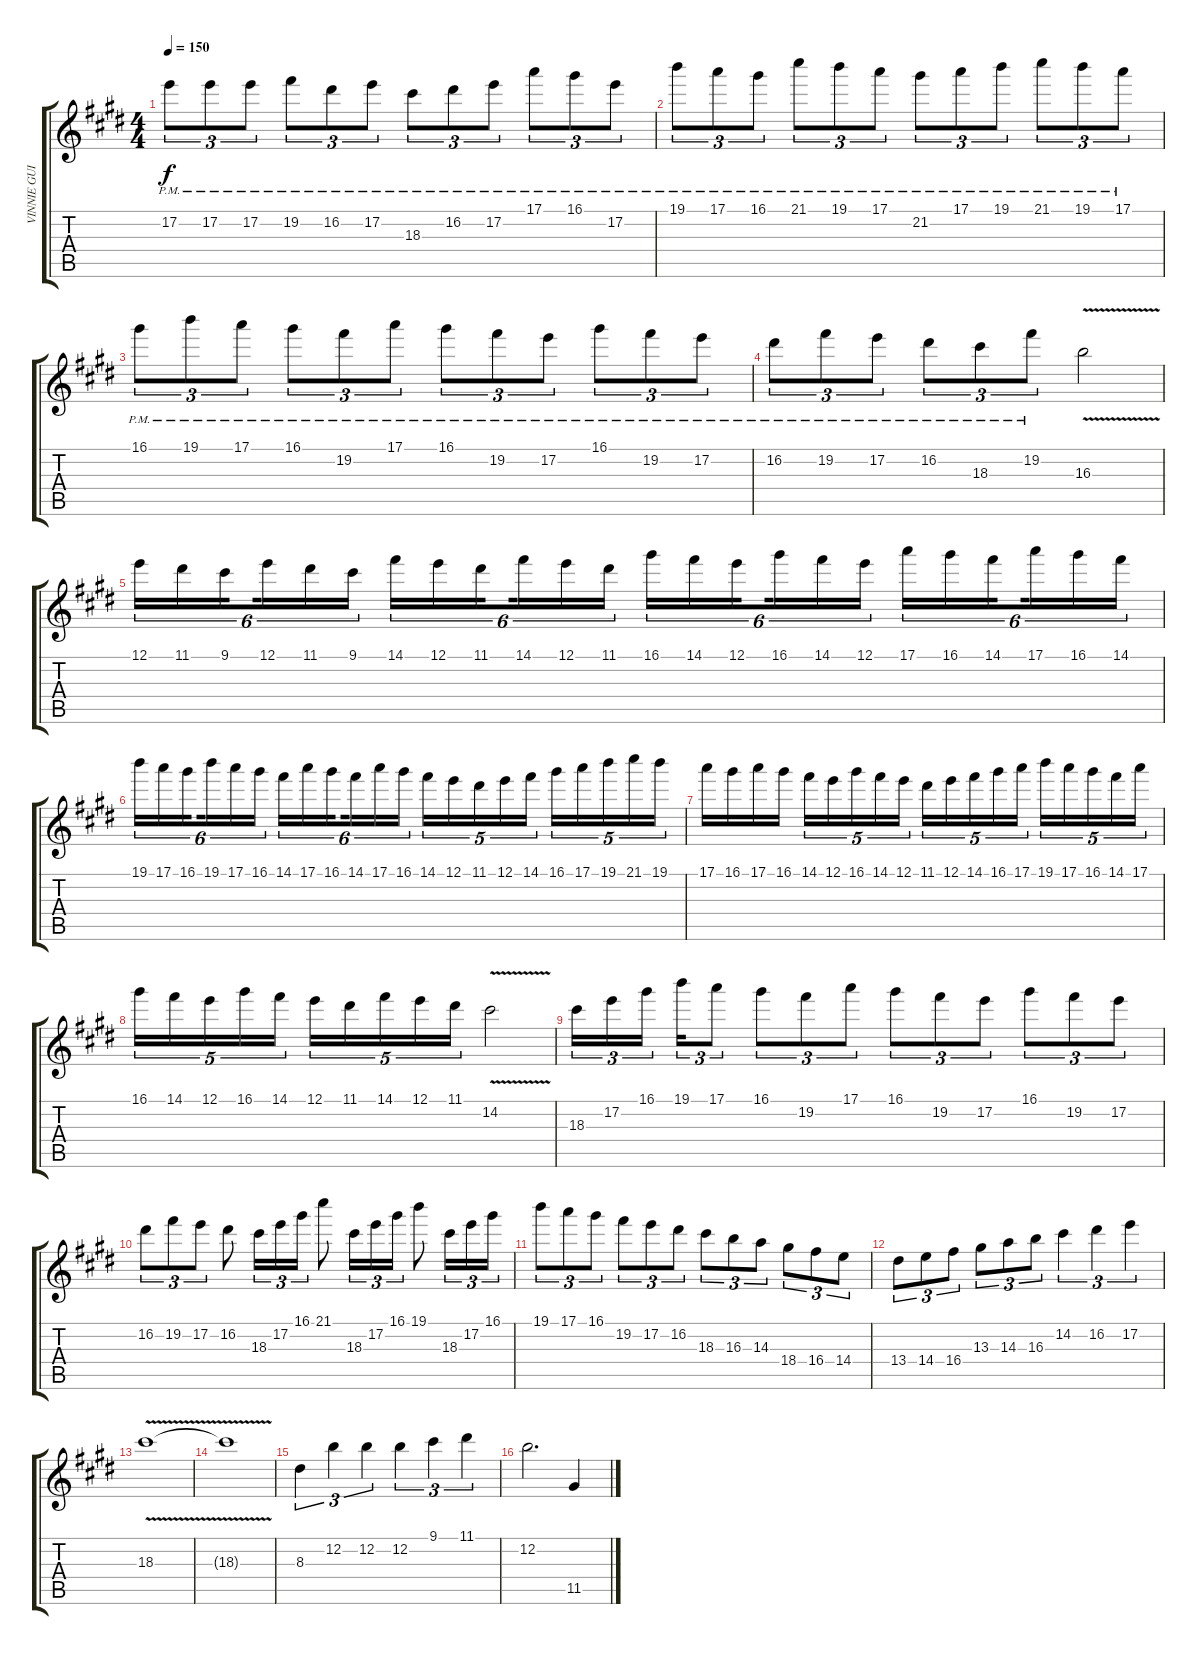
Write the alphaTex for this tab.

\track ("VINNIE GUITAR 1" "VINNIE GUI") {instrument overdrivenguitar}
\staff {score tabs}
\tuning (E4 B3 G3 D3 A2 E2) {hide}
\ts (4 4)
\tempo 150
\clef g2
\ks e
17.2{pm}.8{tu (3 2) dy f} 17.2{pm}.8{tu (3 2)} 17.2{pm}.8{tu (3 2)} 19.2{pm}.8{tu (3 2)} 16.2{pm}.8{tu (3 2)} 17.2{pm}.8{tu (3 2)} 18.3{pm}.8{tu (3 2)} 16.2{pm}.8{tu (3 2)} 17.2{pm}.8{tu (3 2)} 17.1{pm}.8{tu (3 2)} 16.1{pm}.8{tu (3 2)} 17.2{pm}.8{tu (3 2)} |
19.1{pm}.8{tu (3 2)} 17.1{pm}.8{tu (3 2)} 16.1{pm}.8{tu (3 2)} 21.1{pm}.8{tu (3 2)} 19.1{pm}.8{tu (3 2)} 17.1{pm}.8{tu (3 2)} 21.2{pm}.8{tu (3 2)} 17.1{pm}.8{tu (3 2)} 19.1{pm}.8{tu (3 2)} 21.1{pm}.8{tu (3 2)} 19.1{pm}.8{tu (3 2)} 17.1{pm}.8{tu (3 2)} |
16.1{pm}.8{tu (3 2)} 19.1{pm}.8{tu (3 2)} 17.1{pm}.8{tu (3 2)} 16.1{pm}.8{tu (3 2)} 19.2{pm}.8{tu (3 2)} 17.1{pm}.8{tu (3 2)} 16.1{pm}.8{tu (3 2)} 19.2{pm}.8{tu (3 2)} 17.2{pm}.8{tu (3 2)} 16.1{pm}.8{tu (3 2)} 19.2{pm}.8{tu (3 2)} 17.2{pm}.8{tu (3 2)} |
16.2{pm}.8{tu (3 2)} 19.2{pm}.8{tu (3 2)} 17.2{pm}.8{tu (3 2)} 16.2{pm}.8{tu (3 2)} 18.3{pm}.8{tu (3 2)} 19.2{pm}.8{tu (3 2)} 16.3{v}.2 |
12.1.16{tu (6 4)} 11.1.16{tu (6 4)} 9.1.16{tu (6 4) beam splitsecondary} 12.1.16{tu (6 4)} 11.1.16{tu (6 4)} 9.1.16{tu (6 4)} 14.1.16{tu (6 4)} 12.1.16{tu (6 4)} 11.1.16{tu (6 4) beam splitsecondary} 14.1.16{tu (6 4)} 12.1.16{tu (6 4)} 11.1.16{tu (6 4)} 16.1.16{tu (6 4)} 14.1.16{tu (6 4)} 12.1.16{tu (6 4) beam splitsecondary} 16.1.16{tu (6 4)} 14.1.16{tu (6 4)} 12.1.16{tu (6 4)} 17.1.16{tu (6 4)} 16.1.16{tu (6 4)} 14.1.16{tu (6 4) beam splitsecondary} 17.1.16{tu (6 4)} 16.1.16{tu (6 4)} 14.1.16{tu (6 4)} |
19.1.16{tu (6 4)} 17.1.16{tu (6 4)} 16.1.16{tu (6 4) beam splitsecondary} 19.1.16{tu (6 4)} 17.1.16{tu (6 4)} 16.1.16{tu (6 4)} 14.1.16{tu (6 4)} 17.1.16{tu (6 4)} 16.1.16{tu (6 4) beam splitsecondary} 14.1.16{tu (6 4)} 17.1.16{tu (6 4)} 16.1.16{tu (6 4)} 14.1.16{tu (5 4)} 12.1.16{tu (5 4)} 11.1.16{tu (5 4)} 12.1.16{tu (5 4)} 14.1.16{tu (5 4)} 16.1.16{tu (5 4)} 17.1.16{tu (5 4)} 19.1.16{tu (5 4)} 21.1.16{tu (5 4)} 19.1.16{tu (5 4)} |
17.1.16 16.1.16 17.1.16 16.1.16 14.1.16{tu (5 4)} 12.1.16{tu (5 4)} 16.1.16{tu (5 4)} 14.1.16{tu (5 4)} 12.1.16{tu (5 4)} 11.1.16{tu (5 4)} 12.1.16{tu (5 4)} 14.1.16{tu (5 4)} 16.1.16{tu (5 4)} 17.1.16{tu (5 4)} 19.1.16{tu (5 4)} 17.1.16{tu (5 4)} 16.1.16{tu (5 4)} 14.1.16{tu (5 4)} 17.1.16{tu (5 4)} |
16.1.16{tu (5 4)} 14.1.16{tu (5 4)} 12.1.16{tu (5 4)} 16.1.16{tu (5 4)} 14.1.16{tu (5 4)} 12.1.16{tu (5 4)} 11.1.16{tu (5 4)} 14.1.16{tu (5 4)} 12.1.16{tu (5 4)} 11.1.16{tu (5 4)} 14.2{v}.2 |
18.3.16{tu (3 2)} 17.2.16{tu (3 2)} 16.1.16{tu (3 2) beam splitsecondary} 19.1.16{tu (3 2)} 17.1.8{tu (3 2)} 16.1.8{tu (3 2)} 19.2.8{tu (3 2)} 17.1.8{tu (3 2)} 16.1.8{tu (3 2)} 19.2.8{tu (3 2)} 17.2.8{tu (3 2)} 16.1.8{tu (3 2)} 19.2.8{tu (3 2)} 17.2.8{tu (3 2)} |
16.2.8{tu (3 2)} 19.2.8{tu (3 2)} 17.2.8{tu (3 2)} 16.2.8 18.3.16{tu (3 2)} 17.2.16{tu (3 2)} 16.1.16{tu (3 2)} 21.1.8 18.3.16{tu (3 2)} 17.2.16{tu (3 2)} 16.1.16{tu (3 2)} 19.1.8 18.3.16{tu (3 2)} 17.2.16{tu (3 2)} 16.1.16{tu (3 2)} |
19.1.8{tu (3 2)} 17.1.8{tu (3 2)} 16.1.8{tu (3 2)} 19.2.8{tu (3 2)} 17.2.8{tu (3 2)} 16.2.8{tu (3 2)} 18.3.8{tu (3 2)} 16.3.8{tu (3 2)} 14.3.8{tu (3 2)} 18.4.8{tu (3 2)} 16.4.8{tu (3 2)} 14.4.8{tu (3 2)} |
13.4.8{tu (3 2)} 14.4.8{tu (3 2)} 16.4.8{tu (3 2)} 13.3.8{tu (3 2)} 14.3.8{tu (3 2)} 16.3.8{tu (3 2)} 14.2.4{tu (3 2)} 16.2.4{tu (3 2)} 17.2.4{tu (3 2)} |
18.3{v}.1 |
18.3{t}.1 |
8.3.4{tu (3 2)} 12.2.4{tu (3 2)} 12.2.4{tu (3 2)} 12.2.4{tu (3 2)} 9.1.4{tu (3 2)} 11.1.4{tu (3 2)} |
12.2.2{d} 11.5.4
